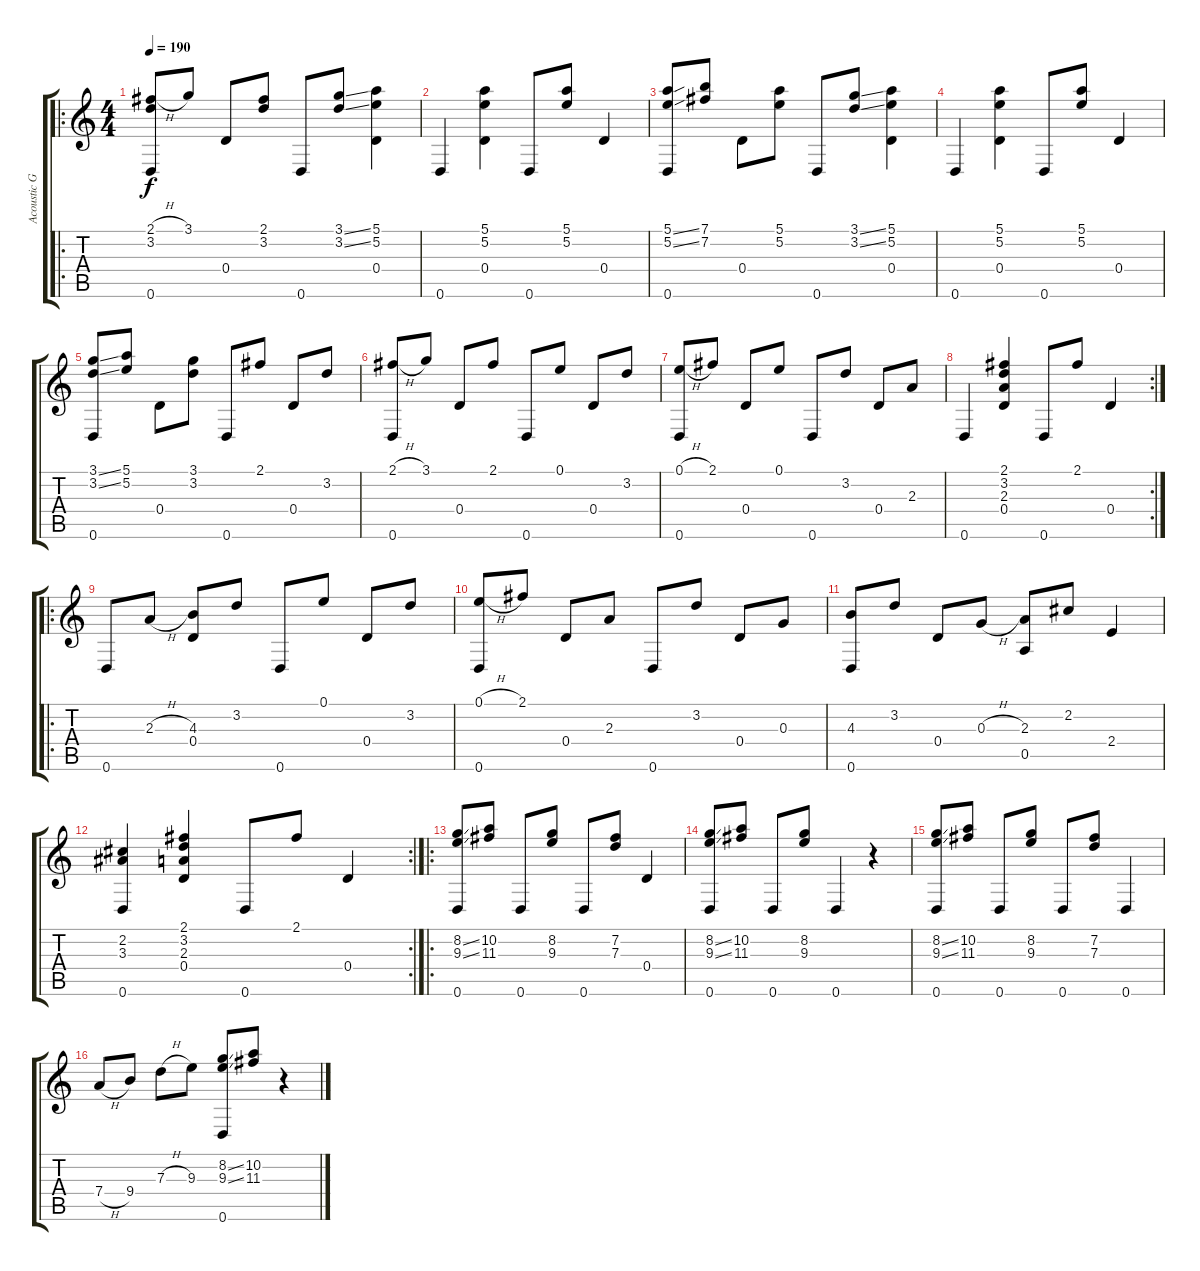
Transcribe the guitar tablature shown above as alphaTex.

\track ("Acoustic Guitar" "Acoustic G") {instrument acousticguitarsteel}
\staff {score tabs}
\tuning (E4 B3 G3 D3 A2 D2) {hide}
\ro
\ts (4 4)
\tempo 190
\clef g2
\ks c
(2.1{h} 3.2 0.6).8{dy f} 3.1.8 0.4.8 (2.1 3.2).8 0.6.8 (3.1{ss} 3.2{ss}).8 (5.1 5.2 0.4).4 |
0.6.4 (5.1 5.2 0.4).4 0.6.8 (5.1 5.2).8 0.4.4 |
(5.1{ss} 5.2{ss} 0.6).8 (7.1 7.2).8 0.4.8 (5.1 5.2).8 0.6.8 (3.1{ss} 3.2{ss}).8 (5.1 5.2 0.4).4 |
0.6.4 (5.1 5.2 0.4).4 0.6.8 (5.1 5.2).8 0.4.4 |
(3.1{ss} 3.2{ss} 0.6).8 (5.1 5.2).8 0.4.8 (3.1 3.2).8 0.6.8 2.1.8 0.4.8 3.2.8 |
(2.1{h} 0.6).8 3.1.8 0.4.8 2.1.8 0.6.8 0.1.8 0.4.8 3.2.8 |
(0.1{h} 0.6).8 2.1.8 0.4.8 0.1.8 0.6.8 3.2.8 0.4.8 2.3.8 |
\rc 2
0.6.4 (2.1 3.2 2.3 0.4).4 0.6.8 2.1.8 0.4.4 |
\ro
0.6.8 2.3{h}.8 (4.3 0.4).8 3.2.8 0.6.8 0.1.8 0.4.8 3.2.8 |
(0.1{h} 0.6).8 2.1.8 0.4.8 2.3.8 0.6.8 3.2.8 0.4.8 0.3.8 |
(4.3 0.6).8 3.2.8 0.4.8 0.3{h}.8 (2.3 0.5).8 2.2.8 2.4.4 |
\rc 2
(2.2 3.3 0.6).4 (2.1 3.2 2.3 0.4).4 0.6.8 2.1.8 0.4.4 |
\ro
(8.2{ss} 9.3{ss} 0.6).8 (10.2 11.3).8 0.6.8 (8.2 9.3).8 0.6.8 (7.2 7.3).8 0.4.4 |
(8.2{ss} 9.3{ss} 0.6).8 (10.2 11.3).8 0.6.8 (8.2 9.3).8 0.6.4 r.4 |
(8.2{ss} 9.3{ss} 0.6).8 (10.2 11.3).8 0.6.8 (8.2 9.3).8 0.6.8 (7.2 7.3).8 0.6.4 |
7.4{h}.8 9.4.8 7.3{h}.8 9.3.8 (8.2{ss} 9.3{ss} 0.6).8 (10.2 11.3).8 r.4
